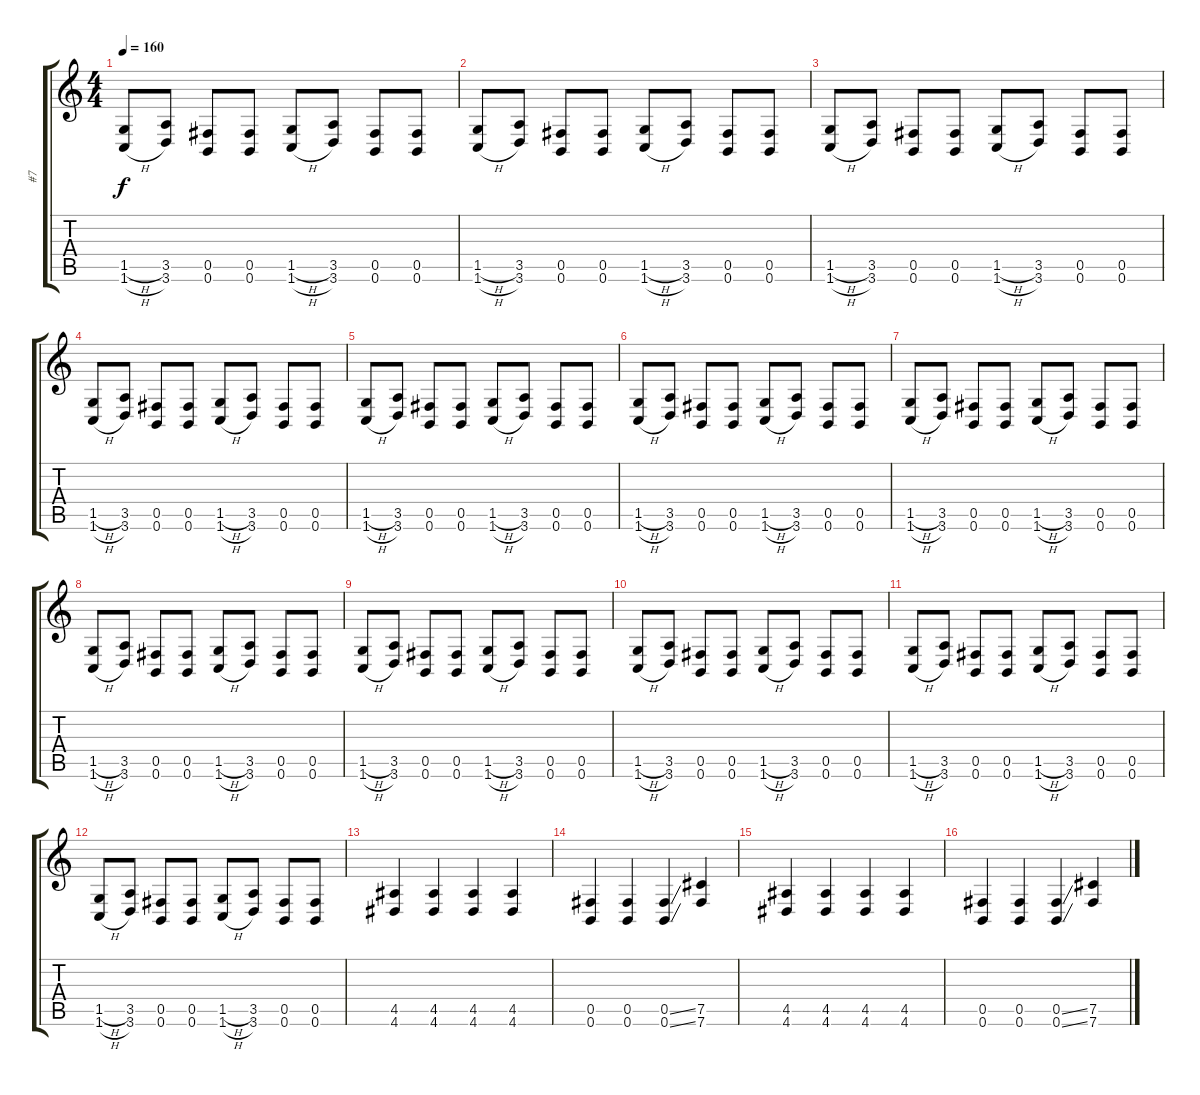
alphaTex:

\track ("#7" "#7") {instrument distortionguitar}
\staff {score tabs}
\tuning (Db4 Ab3 E3 B2 Gb2 B1) {hide}
\ts (4 4)
\tempo 160
\clef g2
\ks c
(1.5{h} 1.6{h}).8{dy f} (3.5 3.6).8 (0.5 0.6).8 (0.5 0.6).8 (1.5{h} 1.6{h}).8 (3.5 3.6).8 (0.5 0.6).8 (0.5 0.6).8 |
(1.5{h} 1.6{h}).8 (3.5 3.6).8 (0.5 0.6).8 (0.5 0.6).8 (1.5{h} 1.6{h}).8 (3.5 3.6).8 (0.5 0.6).8 (0.5 0.6).8 |
(1.5{h} 1.6{h}).8 (3.5 3.6).8 (0.5 0.6).8 (0.5 0.6).8 (1.5{h} 1.6{h}).8 (3.5 3.6).8 (0.5 0.6).8 (0.5 0.6).8 |
(1.5{h} 1.6{h}).8 (3.5 3.6).8 (0.5 0.6).8 (0.5 0.6).8 (1.5{h} 1.6{h}).8 (3.5 3.6).8 (0.5 0.6).8 (0.5 0.6).8 |
(1.5{h} 1.6{h}).8 (3.5 3.6).8 (0.5 0.6).8 (0.5 0.6).8 (1.5{h} 1.6{h}).8 (3.5 3.6).8 (0.5 0.6).8 (0.5 0.6).8 |
(1.5{h} 1.6{h}).8 (3.5 3.6).8 (0.5 0.6).8 (0.5 0.6).8 (1.5{h} 1.6{h}).8 (3.5 3.6).8 (0.5 0.6).8 (0.5 0.6).8 |
(1.5{h} 1.6{h}).8 (3.5 3.6).8 (0.5 0.6).8 (0.5 0.6).8 (1.5{h} 1.6{h}).8 (3.5 3.6).8 (0.5 0.6).8 (0.5 0.6).8 |
(1.5{h} 1.6{h}).8 (3.5 3.6).8 (0.5 0.6).8 (0.5 0.6).8 (1.5{h} 1.6{h}).8 (3.5 3.6).8 (0.5 0.6).8 (0.5 0.6).8 |
(1.5{h} 1.6{h}).8 (3.5 3.6).8 (0.5 0.6).8 (0.5 0.6).8 (1.5{h} 1.6{h}).8 (3.5 3.6).8 (0.5 0.6).8 (0.5 0.6).8 |
(1.5{h} 1.6{h}).8 (3.5 3.6).8 (0.5 0.6).8 (0.5 0.6).8 (1.5{h} 1.6{h}).8 (3.5 3.6).8 (0.5 0.6).8 (0.5 0.6).8 |
(1.5{h} 1.6{h}).8 (3.5 3.6).8 (0.5 0.6).8 (0.5 0.6).8 (1.5{h} 1.6{h}).8 (3.5 3.6).8 (0.5 0.6).8 (0.5 0.6).8 |
(1.5{h} 1.6{h}).8 (3.5 3.6).8 (0.5 0.6).8 (0.5 0.6).8 (1.5{h} 1.6{h}).8 (3.5 3.6).8 (0.5 0.6).8 (0.5 0.6).8 |
(4.5 4.6).4 (4.5 4.6).4 (4.5 4.6).4 (4.5 4.6).4 |
(0.5 0.6).4 (0.5 0.6).4 (0.5{ss} 0.6{ss}).4 (7.5 7.6).4 |
(4.5 4.6).4 (4.5 4.6).4 (4.5 4.6).4 (4.5 4.6).4 |
(0.5 0.6).4 (0.5 0.6).4 (0.5{ss} 0.6{ss}).4 (7.5 7.6).4
